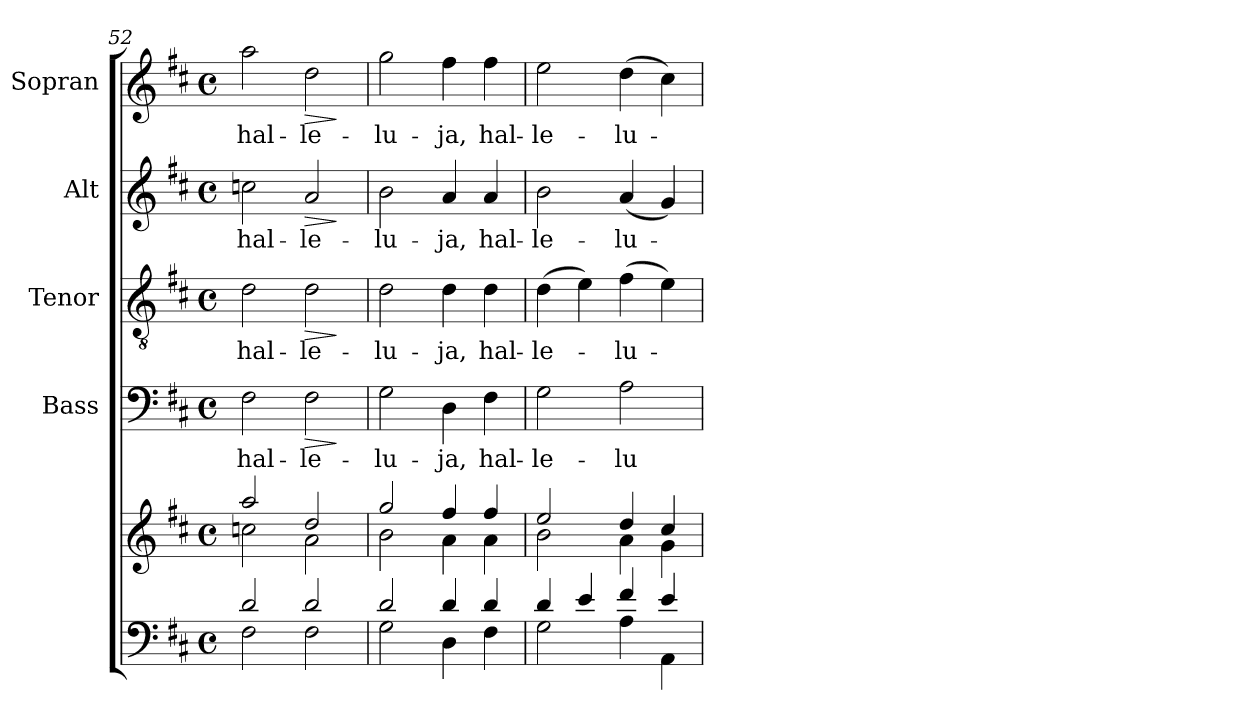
**kern	**kern	**kern	**text	**dynam	**kern	**text	**dynam	**kern	**text	**dynam	**kern	**text	**dynam
*part5	*part5	*part4	*part4	*part4	*part3	*part3	*part3	*part2	*part2	*part2	*part1	*part1	*part1
*staff6	*staff5	*staff4	*staff4	*staff4	*staff3	*staff3	*staff3	*staff2	*staff2	*staff2	*staff1	*staff1	*staff1
*	*	*I"Bass	*	*	*I"Tenor	*	*	*I"Alt	*	*	*I"Sopran	*	*
*	*	*I'B.	*	*	*I'T.	*	*	*I'A.	*	*	*I'S.	*	*
!!LO:PB:g=z
*clefF4	*clefG2	*clefF4	*	*	*clefGv2	*	*	*clefG2	*	*	*clefG2	*	*
*k[f#c#]	*k[f#c#]	*k[f#c#]	*	*	*k[f#c#]	*	*	*k[f#c#]	*	*	*k[f#c#]	*	*
*D:	*D:	*D:	*	*	*D:	*	*	*D:	*	*	*D:	*	*
*M4/4	*M4/4	*M4/4	*	*	*M4/4	*	*	*M4/4	*	*	*M4/4	*	*
*met(c)	*met(c)	*met(c)	*	*	*met(c)	*	*	*met(c)	*	*	*met(c)	*	*
=52	=52	=52	=52	=52	=52	=52	=52	=52	=52	=52	=52	=52	=52
*^	*^	*	*	*	*	*	*	*	*	*	*	*	*
!	!	!	!	!	!LO:LY:b	!	!	!LO:LY:b	!	!	!LO:LY:b	!	!	!LO:LY:b	!
2d/	2F#\	2aa/	2ccn\	2F#\	hal-	.	2d\	hal-	.	2ccn\	hal-	.	2aa\	hal-	.
!	!	!	!	!	!LO:LY:b	!LO:HP:b	!	!LO:LY:b	!LO:HP:b	!	!LO:LY:b	!LO:HP:b	!	!LO:LY:b	!LO:HP:b
2d/	2F#\	2dd/	2a\	2F#\	-le-	>	2d\	-le-	>	2a/	-le-	>	2dd\	-le-	>
*v	*v	*	*	*	*	*	*	*	*	*	*	*	*	*	*
*	*v	*v	*	*	*	*	*	*	*	*	*	*	*	*
.	.	.	.	]	.	.	]	.	.	]	.	.	]
=53	=53	=53	=53	=53	=53	=53	=53	=53	=53	=53	=53	=53	=53
*^	*^	*	*	*	*	*	*	*	*	*	*	*	*
!	!	!	!	!	!LO:LY:b	!	!	!LO:LY:b	!	!	!LO:LY:b	!	!	!LO:LY:b	!
2d/	2G\	2gg/	2b\	2G\	-lu-	.	2d\	-lu-	.	2b\	-lu-	.	2gg\	-lu-	.
!	!	!	!	!	!LO:LY:b	!	!	!LO:LY:b	!	!	!LO:LY:b	!	!	!LO:LY:b	!
4d/	4D\	4ff#/	4a\	4D\	-ja,	.	4d\	-ja,	.	4a/	-ja,	.	4ff#\	-ja,	.
!	!	!	!	!	!LO:LY:b	!	!	!LO:LY:b	!	!	!LO:LY:b	!	!	!LO:LY:b	!
4d/	4F#\	4ff#/	4a\	4F#\	hal-	.	4d\	hal-	.	4a/	hal-	.	4ff#\	hal-	.
=54	=54	=54	=54	=54	=54	=54	=54	=54	=54	=54	=54	=54	=54	=54	=54
!	!	!	!	!	!LO:LY:b	!	!	!LO:LY:b	!	!	!LO:LY:b	!	!	!LO:LY:b	!
4d/	2G\	2ee/	2b\	2G\	-le-	.	(>4d\	-le-	.	2b\	-le-	.	2ee\	-le-	.
4e/	.	.	.	.	.	.	4e\)	.	.	.	.	.	.	.	.
!	!	!	!	!	!LO:LY:b	!	!	!LO:LY:b	!	!	!LO:LY:b	!	!	!LO:LY:b	!
4f#/	4A\	4dd/	4a\	2A\	-lu-	.	(>4f#\	-lu-	.	(<4a/	-lu-	.	(>4dd\	-lu-	.
4e/	4AA\	4cc#/	4g\	.	.	.	4e\)	.	.	4g/)	.	.	4cc#\)	.	.
*v	*v	*	*	*	*	*	*	*	*	*	*	*	*	*	*
*	*v	*v	*	*	*	*	*	*	*	*	*	*	*	*
=	=	=	=	=	=	=	=	=	=	=	=	=	=
*-	*-	*-	*-	*-	*-	*-	*-	*-	*-	*-	*-	*-	*-
